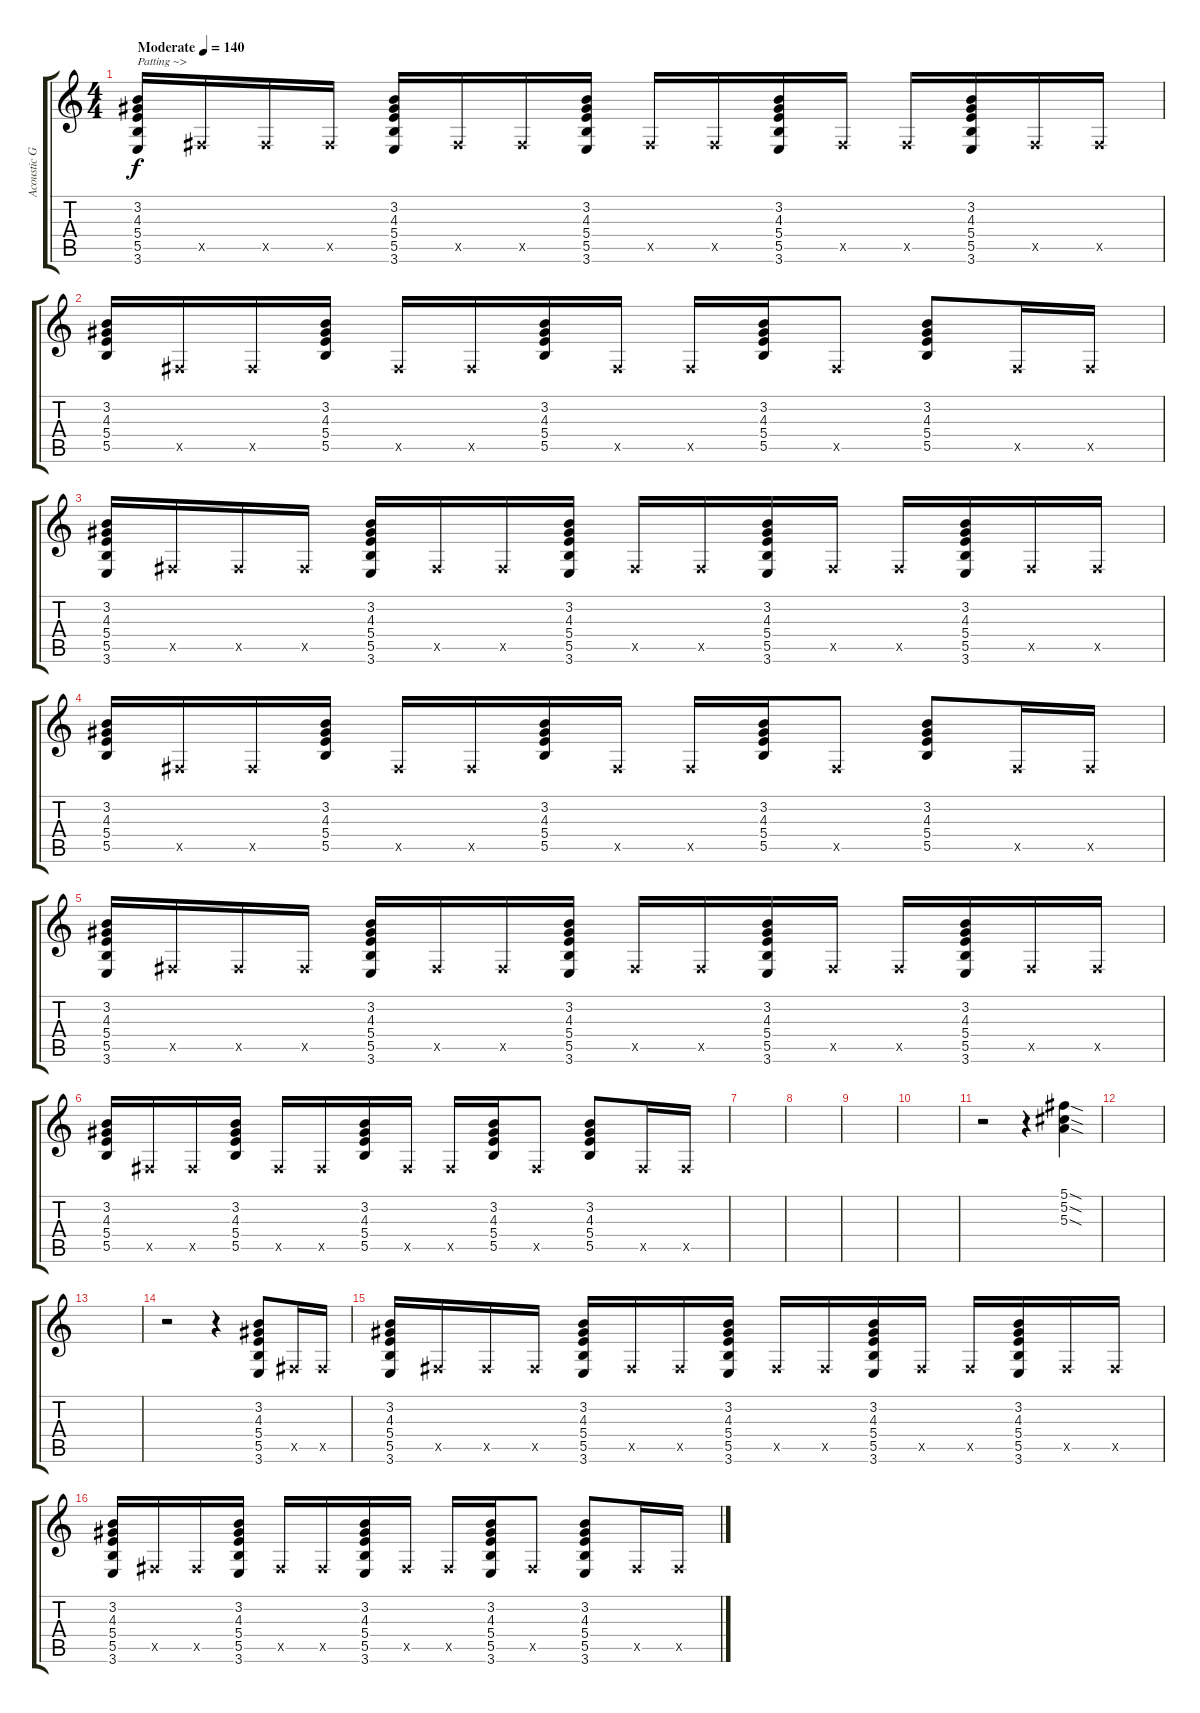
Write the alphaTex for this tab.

\track ("Acoustic Guitar 1" "Acoustic G") {instrument acousticguitarsteel}
\staff {score tabs}
\tuning (Db4 Ab3 E3 B2 Gb2 Db2) {hide}
\ts (4 4)
\tempo (140 "Moderate")
\clef g2
\ks c
(3.2 4.3 5.4 5.5 3.6).16{txt "Patting ~>" dy f volume 13 instrument acousticguitarsteel} 0.5{x}.16 0.5{x}.16 0.5{x}.16 (3.2 4.3 5.4 5.5 3.6).16 0.5{x}.16 0.5{x}.16 (3.2 4.3 5.4 5.5 3.6).16 0.5{x}.16 0.5{x}.16 (3.2 4.3 5.4 5.5 3.6).16 0.5{x}.16 0.5{x}.16 (3.2 4.3 5.4 5.5 3.6).16 0.5{x}.16 0.5{x}.16 |
(3.2 4.3 5.4 5.5).16 0.5{x}.16 0.5{x}.16 (3.2 4.3 5.4 5.5).16 0.5{x}.16 0.5{x}.16 (3.2 4.3 5.4 5.5).16 0.5{x}.16 0.5{x}.16 (3.2 4.3 5.4 5.5).16 0.5{x}.8 (3.2 4.3 5.4 5.5).8 0.5{x}.16 0.5{x}.16 |
(3.2 4.3 5.4 5.5 3.6).16 0.5{x}.16 0.5{x}.16 0.5{x}.16 (3.2 4.3 5.4 5.5 3.6).16 0.5{x}.16 0.5{x}.16 (3.2 4.3 5.4 5.5 3.6).16 0.5{x}.16 0.5{x}.16 (3.2 4.3 5.4 5.5 3.6).16 0.5{x}.16 0.5{x}.16 (3.2 4.3 5.4 5.5 3.6).16 0.5{x}.16 0.5{x}.16 |
(3.2 4.3 5.4 5.5).16 0.5{x}.16 0.5{x}.16 (3.2 4.3 5.4 5.5).16 0.5{x}.16 0.5{x}.16 (3.2 4.3 5.4 5.5).16 0.5{x}.16 0.5{x}.16 (3.2 4.3 5.4 5.5).16 0.5{x}.8 (3.2 4.3 5.4 5.5).8 0.5{x}.16 0.5{x}.16 |
(3.2 4.3 5.4 5.5 3.6).16 0.5{x}.16 0.5{x}.16 0.5{x}.16 (3.2 4.3 5.4 5.5 3.6).16 0.5{x}.16 0.5{x}.16 (3.2 4.3 5.4 5.5 3.6).16 0.5{x}.16 0.5{x}.16 (3.2 4.3 5.4 5.5 3.6).16 0.5{x}.16 0.5{x}.16 (3.2 4.3 5.4 5.5 3.6).16 0.5{x}.16 0.5{x}.16 |
(3.2 4.3 5.4 5.5).16 0.5{x}.16 0.5{x}.16 (3.2 4.3 5.4 5.5).16 0.5{x}.16 0.5{x}.16 (3.2 4.3 5.4 5.5).16 0.5{x}.16 0.5{x}.16 (3.2 4.3 5.4 5.5).16 0.5{x}.8 (3.2 4.3 5.4 5.5).8 0.5{x}.16 0.5{x}.16 |
|
|
|
|
r.2 r.4 (5.1{sod} 5.2{sod} 5.3{sod}).4 |
|
|
r.2{volume 5} r.4 (3.2 4.3 5.4 5.5 3.6).8 0.5{x}.16 0.5{x}.16 |
(3.2 4.3 5.4 5.5 3.6).16 0.5{x}.16 0.5{x}.16 0.5{x}.16 (3.2 4.3 5.4 5.5 3.6).16 0.5{x}.16 0.5{x}.16 (3.2 4.3 5.4 5.5 3.6).16 0.5{x}.16 0.5{x}.16 (3.2 4.3 5.4 5.5 3.6).16 0.5{x}.16 0.5{x}.16 (3.2 4.3 5.4 5.5 3.6).16 0.5{x}.16 0.5{x}.16 |
(3.2 4.3 5.4 5.5 3.6).16 0.5{x}.16 0.5{x}.16 (3.2 4.3 5.4 5.5 3.6).16 0.5{x}.16 0.5{x}.16 (3.2 4.3 5.4 5.5 3.6).16 0.5{x}.16 0.5{x}.16 (3.2 4.3 5.4 5.5 3.6).16 0.5{x}.8 (3.2 4.3 5.4 5.5 3.6).8 0.5{x}.16 0.5{x}.16
